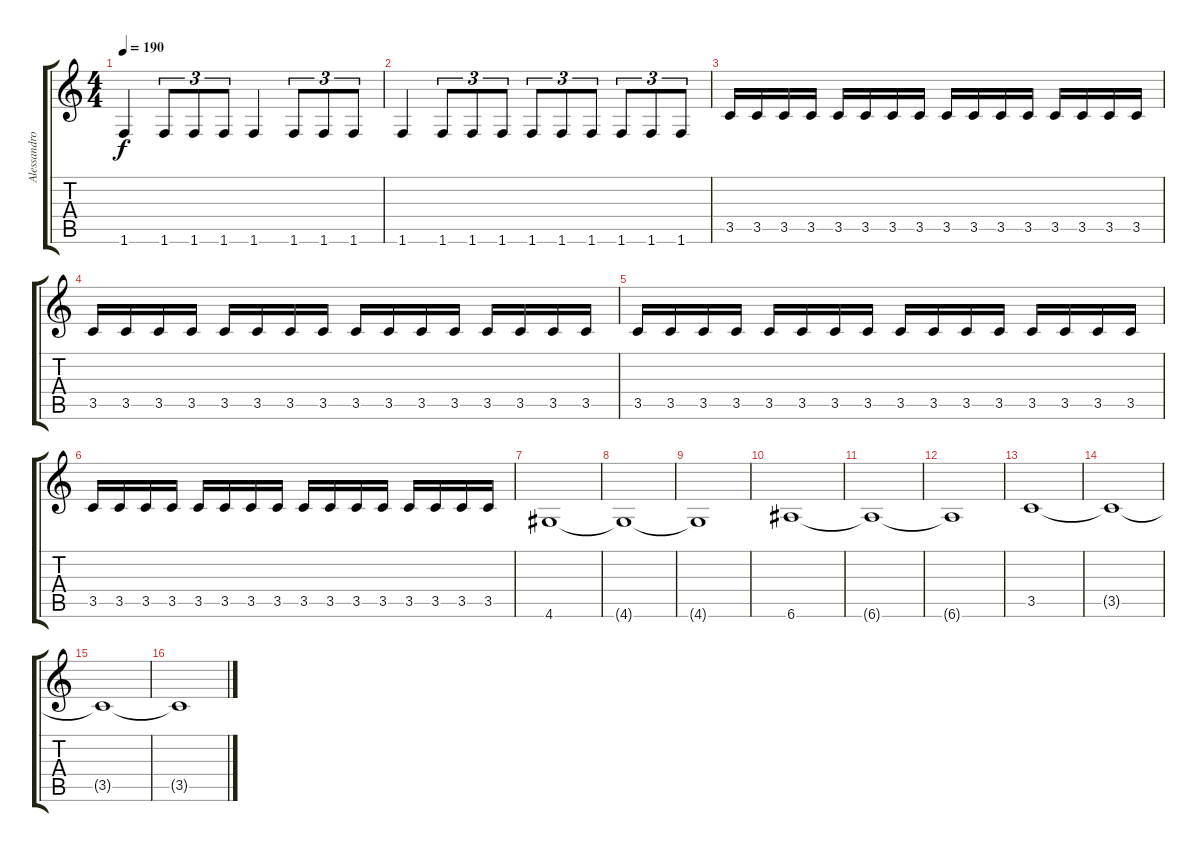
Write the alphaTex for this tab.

\track ("Alessandro Lotta" "Alessandro") {instrument electricbassfinger}
\staff {score tabs}
\tuning (E4 B3 G3 D3 A2 E2) {hide}
\ts (4 4)
\tempo 190
\clef g2
\ks c
1.6.4{dy f} 1.6.8{tu (3 2)} 1.6.8{tu (3 2)} 1.6.8{tu (3 2)} 1.6.4 1.6.8{tu (3 2)} 1.6.8{tu (3 2)} 1.6.8{tu (3 2)} |
1.6.4 1.6.8{tu (3 2)} 1.6.8{tu (3 2)} 1.6.8{tu (3 2)} 1.6.8{tu (3 2)} 1.6.8{tu (3 2)} 1.6.8{tu (3 2)} 1.6.8{tu (3 2)} 1.6.8{tu (3 2)} 1.6.8{tu (3 2)} |
3.5.16 3.5.16 3.5.16 3.5.16 3.5.16 3.5.16 3.5.16 3.5.16 3.5.16 3.5.16 3.5.16 3.5.16 3.5.16 3.5.16 3.5.16 3.5.16 |
3.5.16 3.5.16 3.5.16 3.5.16 3.5.16 3.5.16 3.5.16 3.5.16 3.5.16 3.5.16 3.5.16 3.5.16 3.5.16 3.5.16 3.5.16 3.5.16 |
3.5.16 3.5.16 3.5.16 3.5.16 3.5.16 3.5.16 3.5.16 3.5.16 3.5.16 3.5.16 3.5.16 3.5.16 3.5.16 3.5.16 3.5.16 3.5.16 |
3.5.16 3.5.16 3.5.16 3.5.16 3.5.16 3.5.16 3.5.16 3.5.16 3.5.16 3.5.16 3.5.16 3.5.16 3.5.16 3.5.16 3.5.16 3.5.16 |
4.6.1 |
4.6{t}.1 |
4.6{t}.1 |
6.6.1 |
6.6{t}.1 |
6.6{t}.1 |
3.5.1 |
3.5{t}.1 |
3.5{t}.1 |
3.5{t}.1
